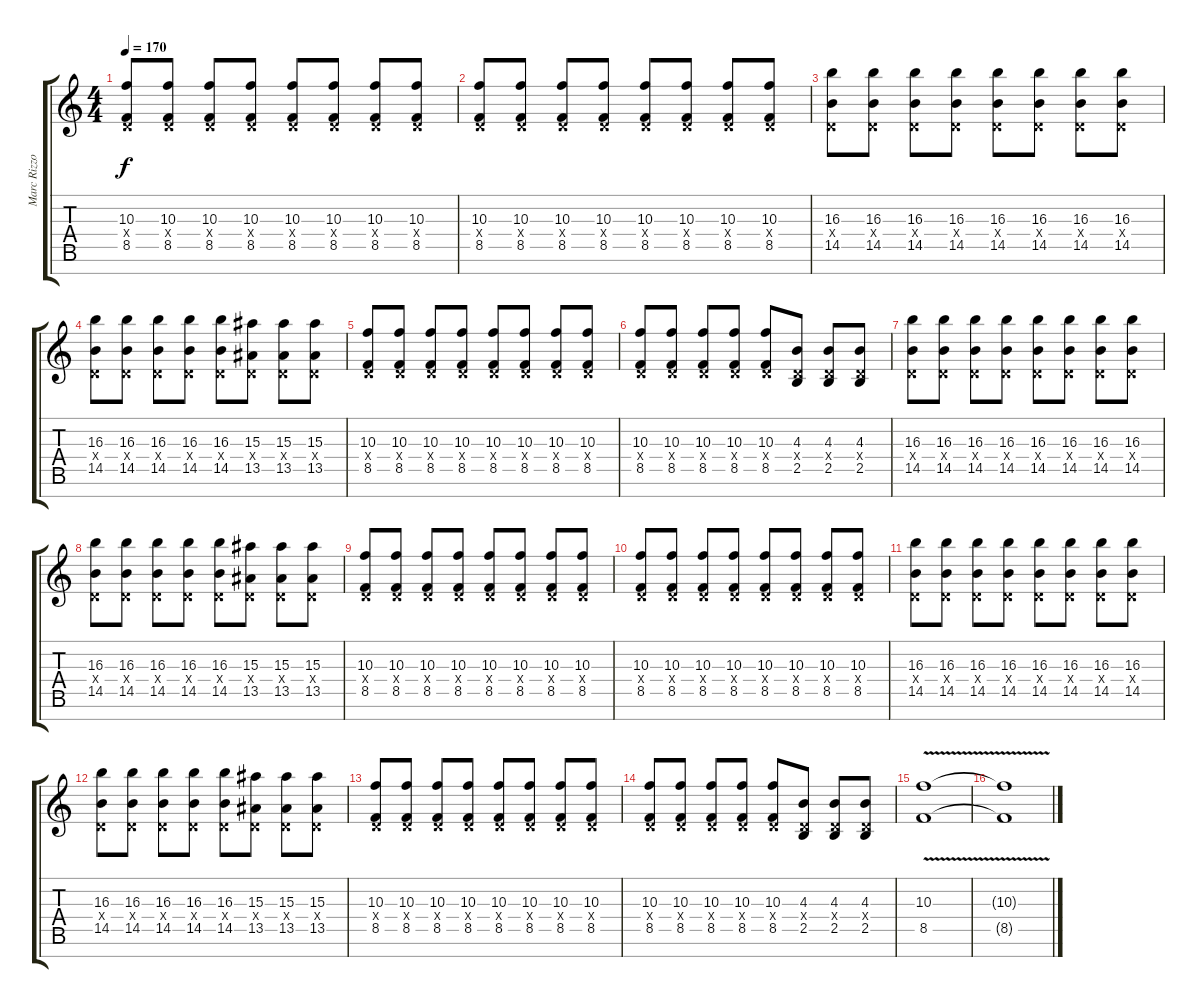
\track ("Marc Rizzo" "Marc Rizzo") {instrument distortionguitar}
\staff {score tabs}
\tuning (E4 B3 G3 D3 A2 E2 B1) {hide}
\ts (4 4)
\tempo 170
\clef g2
\ks c
(10.3 0.4{x} 8.5).8{dy f} (10.3 0.4{x} 8.5).8 (10.3 0.4{x} 8.5).8 (10.3 0.4{x} 8.5).8 (10.3 0.4{x} 8.5).8 (10.3 0.4{x} 8.5).8 (10.3 0.4{x} 8.5).8 (10.3 0.4{x} 8.5).8 |
(10.3 0.4{x} 8.5).8 (10.3 0.4{x} 8.5).8 (10.3 0.4{x} 8.5).8 (10.3 0.4{x} 8.5).8 (10.3 0.4{x} 8.5).8 (10.3 0.4{x} 8.5).8 (10.3 0.4{x} 8.5).8 (10.3 0.4{x} 8.5).8 |
(16.3 0.4{x} 14.5).8 (16.3 0.4{x} 14.5).8 (16.3 0.4{x} 14.5).8 (16.3 0.4{x} 14.5).8 (16.3 0.4{x} 14.5).8 (16.3 0.4{x} 14.5).8 (16.3 0.4{x} 14.5).8 (16.3 0.4{x} 14.5).8 |
(16.3 0.4{x} 14.5).8 (16.3 0.4{x} 14.5).8 (16.3 0.4{x} 14.5).8 (16.3 0.4{x} 14.5).8 (16.3 0.4{x} 14.5).8 (15.3 0.4{x} 13.5).8 (15.3 0.4{x} 13.5).8 (15.3 0.4{x} 13.5).8 |
(10.3 0.4{x} 8.5).8 (10.3 0.4{x} 8.5).8 (10.3 0.4{x} 8.5).8 (10.3 0.4{x} 8.5).8 (10.3 0.4{x} 8.5).8 (10.3 0.4{x} 8.5).8 (10.3 0.4{x} 8.5).8 (10.3 0.4{x} 8.5).8 |
(10.3 0.4{x} 8.5).8 (10.3 0.4{x} 8.5).8 (10.3 0.4{x} 8.5).8 (10.3 0.4{x} 8.5).8 (10.3 0.4{x} 8.5).8 (4.3 0.4{x} 2.5).8 (4.3 0.4{x} 2.5).8 (4.3 0.4{x} 2.5).8 |
(16.3 0.4{x} 14.5).8 (16.3 0.4{x} 14.5).8 (16.3 0.4{x} 14.5).8 (16.3 0.4{x} 14.5).8 (16.3 0.4{x} 14.5).8 (16.3 0.4{x} 14.5).8 (16.3 0.4{x} 14.5).8 (16.3 0.4{x} 14.5).8 |
(16.3 0.4{x} 14.5).8 (16.3 0.4{x} 14.5).8 (16.3 0.4{x} 14.5).8 (16.3 0.4{x} 14.5).8 (16.3 0.4{x} 14.5).8 (15.3 0.4{x} 13.5).8 (15.3 0.4{x} 13.5).8 (15.3 0.4{x} 13.5).8 |
(10.3 0.4{x} 8.5).8 (10.3 0.4{x} 8.5).8 (10.3 0.4{x} 8.5).8 (10.3 0.4{x} 8.5).8 (10.3 0.4{x} 8.5).8 (10.3 0.4{x} 8.5).8 (10.3 0.4{x} 8.5).8 (10.3 0.4{x} 8.5).8 |
(10.3 0.4{x} 8.5).8 (10.3 0.4{x} 8.5).8 (10.3 0.4{x} 8.5).8 (10.3 0.4{x} 8.5).8 (10.3 0.4{x} 8.5).8 (10.3 0.4{x} 8.5).8 (10.3 0.4{x} 8.5).8 (10.3 0.4{x} 8.5).8 |
(16.3 0.4{x} 14.5).8 (16.3 0.4{x} 14.5).8 (16.3 0.4{x} 14.5).8 (16.3 0.4{x} 14.5).8 (16.3 0.4{x} 14.5).8 (16.3 0.4{x} 14.5).8 (16.3 0.4{x} 14.5).8 (16.3 0.4{x} 14.5).8 |
(16.3 0.4{x} 14.5).8 (16.3 0.4{x} 14.5).8 (16.3 0.4{x} 14.5).8 (16.3 0.4{x} 14.5).8 (16.3 0.4{x} 14.5).8 (15.3 0.4{x} 13.5).8 (15.3 0.4{x} 13.5).8 (15.3 0.4{x} 13.5).8 |
(10.3 0.4{x} 8.5).8 (10.3 0.4{x} 8.5).8 (10.3 0.4{x} 8.5).8 (10.3 0.4{x} 8.5).8 (10.3 0.4{x} 8.5).8 (10.3 0.4{x} 8.5).8 (10.3 0.4{x} 8.5).8 (10.3 0.4{x} 8.5).8 |
(10.3 0.4{x} 8.5).8 (10.3 0.4{x} 8.5).8 (10.3 0.4{x} 8.5).8 (10.3 0.4{x} 8.5).8 (10.3 0.4{x} 8.5).8 (4.3 0.4{x} 2.5).8 (4.3 0.4{x} 2.5).8 (4.3 0.4{x} 2.5).8 |
(10.3{v} 8.5{v}).1 |
(10.3{t} 8.5{t}).1
